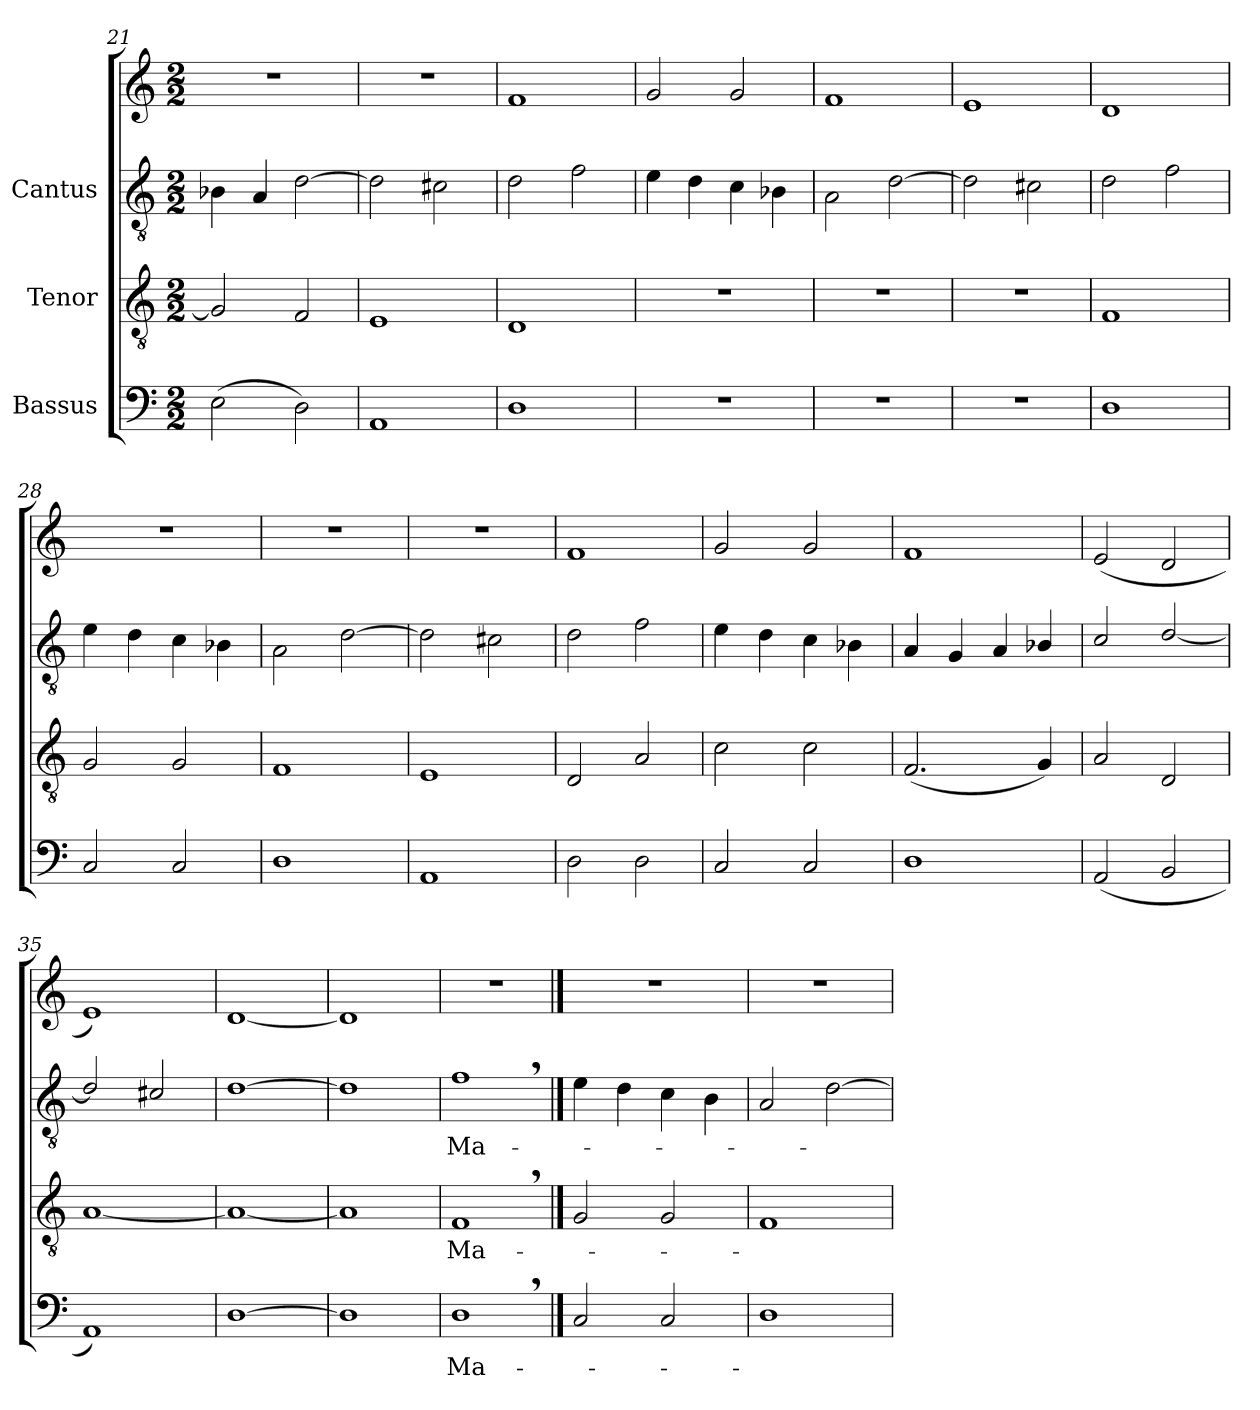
**kern	**text	**kern	**text	**kern	**text	**kern
*part3	*part3	*part2	*part2	*part1	*part1	*part1
*staff4	*staff4	*staff3	*staff3	*staff2	*staff2	*staff1
*I"Bassus	*	*I"Tenor	*	*I"Cantus	*	*
*clefF4	*	*clefGv2	*	*clefGv2	*	*clefG2
*M2/2	*	*M2/2	*	*M2/2	*	*M2/2
=21	=21	=21	=21	=21	=21	=21
(>2E\	.	2G/]	.	4B-X\	.	1r
.	.	.	.	4A/	.	.
2D\)	.	2F/	.	[>2d\	.	.
=22	=22	=22	=22	=22	=22	=22
1AA	.	1E	.	2d\]	.	1r
.	.	.	.	2c#X\	.	.
!!LO:PB:g=z
=23	=23	=23	=23	=23	=23	=23
1D	.	1D	.	2d\	.	1f
.	.	.	.	2f\	.	.
=24	=24	=24	=24	=24	=24	=24
1r	.	1r	.	4e\	.	2g/
.	.	.	.	4d\	.	.
.	.	.	.	4c\	.	2g/
.	.	.	.	4B-X\	.	.
=25	=25	=25	=25	=25	=25	=25
1r	.	1r	.	2A\	.	1f
.	.	.	.	[>2d\	.	.
=26	=26	=26	=26	=26	=26	=26
1r	.	1r	.	2d\]	.	1e
.	.	.	.	2c#X\	.	.
=27	=27	=27	=27	=27	=27	=27
1D	.	1F	.	2d\	.	1d
.	.	.	.	2f\	.	.
=28	=28	=28	=28	=28	=28	=28
2C/	.	2G/	.	4e\	.	1r
.	.	.	.	4d\	.	.
2C/	.	2G/	.	4c\	.	.
.	.	.	.	4B-X\	.	.
=29	=29	=29	=29	=29	=29	=29
1D	.	1F	.	2A\	.	1r
.	.	.	.	[>2d\	.	.
=30	=30	=30	=30	=30	=30	=30
1AA	.	1E	.	2d\]	.	1r
.	.	.	.	2c#X\	.	.
!!LO:LB:g=z
=31	=31	=31	=31	=31	=31	=31
2D\	.	2D/	.	2d\	.	1f
2D\	.	2A/	.	2f\	.	.
=32	=32	=32	=32	=32	=32	=32
2C/	.	2c\	.	4e\	.	2g/
.	.	.	.	4d\	.	.
2C/	.	2c\	.	4c\	.	2g/
.	.	.	.	4B-X\	.	.
=33	=33	=33	=33	=33	=33	=33
1D	.	(<2.F/	.	4A/	.	1f
.	.	.	.	4G/	.	.
.	.	.	.	4A/	.	.
.	.	4G/)	.	4B-X/	.	.
=34	=34	=34	=34	=34	=34	=34
(<2AA/	.	2A/	.	2c/	.	(<2e/
2BB/	.	2D/	.	[<2d/	.	2d/
=35	=35	=35	=35	=35	=35	=35
1AA)	.	[<1A	.	2d/]	.	1e)
.	.	.	.	2c#X/	.	.
=36	=36	=36	=36	=36	=36	=36
[<1D	.	1A_<	.	[<1d	.	[<1d
=37	=37	=37	=37	=37	=37	=37
1D]	.	1A]	.	1d]	.	1d]
=38!|	=38!|	=38!|	=38!|	=38!|	=38!|	=38!|
!	!LO:LY:b:cj	!	!LO:LY:b:cj	!	!LO:LY:b:cj	!
1D,>	Ma-	1F,<	Ma-	1f,>	Ma-	1r
!!LO:LB:g=z
==39	==39	==39	==39	==39	==39	==39
2C/	.	2G/	.	4e\	.	1r
.	.	.	.	4d\	.	.
2C/	.	2G/	.	4c\	.	.
.	.	.	.	4B\	.	.
=40	=40	=40	=40	=40	=40	=40
1D	.	1F	.	2A/	.	1r
.	.	.	.	[>2d\	.	.
=	=	=	=	=	=	=
*-	*-	*-	*-	*-	*-	*-
